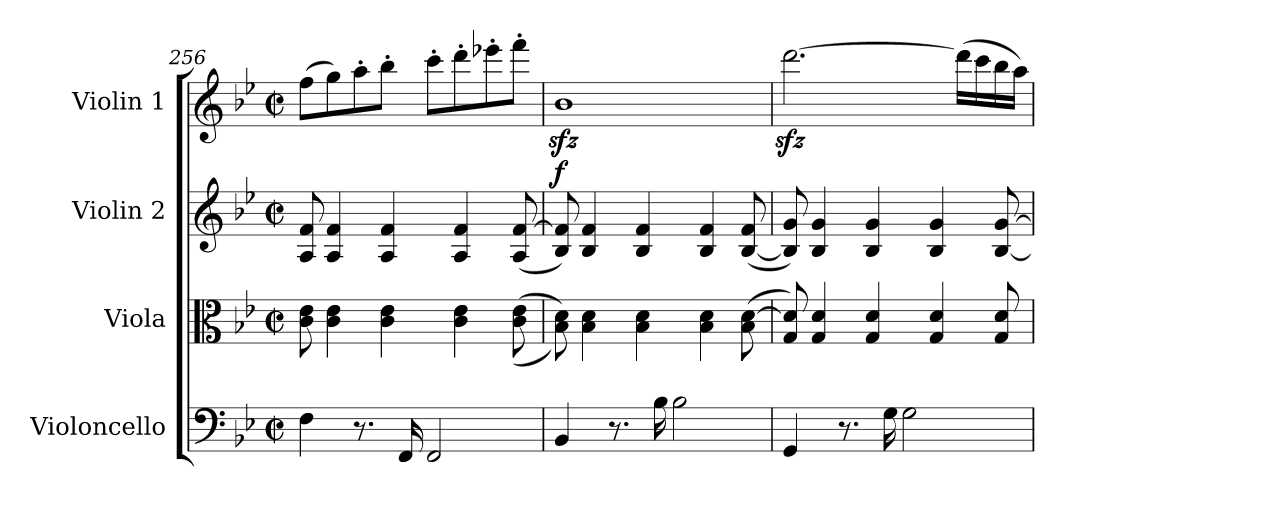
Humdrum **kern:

**kern	**kern	**kern	**kern	**dynam
*part4	*part3	*part2	*part1	*part1
*staff4	*staff3	*staff2	*staff1	*staff1
*I"Violoncello	*I"Viola	*I"Violin 2	*I"Violin 1	*
*I'Vc	*I'Vla	*I'Vln	*I'Vln	*
*clefF4	*clefC3	*clefG2	*clefG2	*
*k[b-e-]	*k[b-e-]	*k[b-e-]	*k[b-e-]	*
*M2/2	*M2/2	*M2/2	*M2/2	*
*met(c|)	*met(c|)	*met(c|)	*met(c|)	*
=256	=256	=256	=256	=256
4F\	8c\ 8e-\	8A/ 8f/	(8ff\L	.
.	4c\ 4e-\	4A/ 4f/	8gg\)	.
8.r	.	.	8aa'\	.
.	4c\ 4e-\	4A/ 4f/	8bb-'\J	.
16FF/	.	.	.	.
2FF/	.	.	8ccc'\L	.
.	4c\ 4e-\	4A/ 4f/	8ddd'\	.
.	.	.	8eee-X'\	.
.	((<8c\ 8e-\	(<8A/ [8f/	8fff'\J	.
!!LO:LB:g=z
=257	=257	=257	=257	=257
!	!	!	!	!LO:DY:b
4BB-/	8B-\ 8d\))	8B-/ 8f/])	1b-zz<	f
.	4B-\ 4d\	4B-/ 4f/	.	.
8.r	.	.	.	.
.	4B-\ 4d\	4B-/ 4f/	.	.
16B-\	.	.	.	.
2B-\	.	.	.	.
.	4B-\ 4d\	4B-/ 4f/	.	.
.	(8B-\ [8d\	([8B-/ 8f/	.	.
=258	=258	=258	=258	=258
4GG/	8G/ 8d/])	8B-/] 8g/)	[2.dddzz<\	.
.	4G/ 4d/	4B-/ 4g/	.	.
8.r	.	.	.	.
.	4G/ 4d/	4B-/ 4g/	.	.
16G\	.	.	.	.
2G\	.	.	.	.
.	4G/ 4d/	4B-/ 4g/	.	.
.	.	.	(16ddd\LL]	.
.	.	.	16ccc\	.
.	8G/ 8d/	[8B-/ [8g/	16bb-\	.
.	.	.	16aa\JJ)	.
=	=	=	=	=
*-	*-	*-	*-	*-
